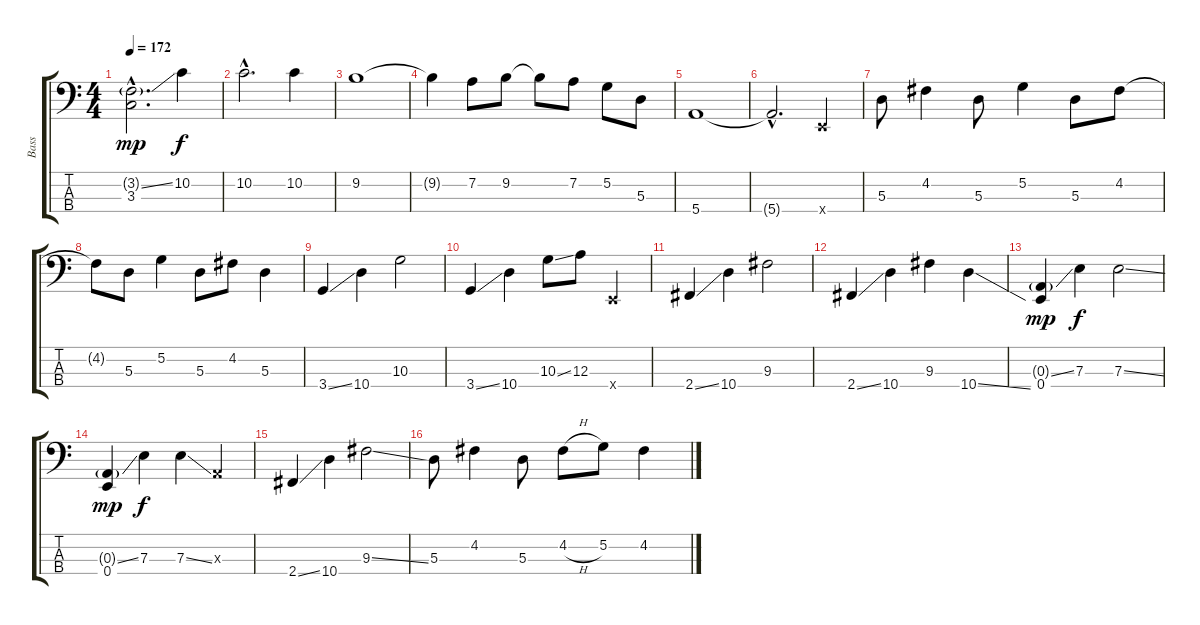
\track ("Bass" "Bass") {instrument electricbasspick}
\staff {score tabs}
\tuning (G2 D2 A1 E1) {hide}
\ts (4 4)
\tempo 172
\clef f4
\ks c
(3.2{ss g hac} 3.3{hac}).2{d dy mp} 10.2.4{dy f} |
10.2{hac}.2{d} 10.2.4 |
9.2.1 |
9.2{t}.4 7.2.8 9.2.8 9.2{t}.8 7.2.8 5.2.8 5.3.8 |
5.4.1 |
5.4{hac t}.2{d} 0.4{x}.4 |
5.3.8 4.2.4 5.3.8 5.2.4 5.3.8 4.2.8 |
4.2{t}.8 5.3.8 5.2.4 5.3.8 4.2.8 5.3.4 |
3.4{ss}.4 10.4.4 10.3.2 |
3.4{ss}.4 10.4.4 10.3{ss}.8 12.3.8 0.4{x}.4 |
2.4{ss}.4 10.4.4 9.3.2 |
2.4{ss}.4 10.4.4 9.3.4 10.4{ss}.4 |
(0.3{ss g} 0.4).4{dy mp} 7.3.4{dy f} 7.3{ss}.2 |
(0.3{ss g} 0.4).4{dy mp} 7.3.4{dy f} 7.3{ss}.4 0.3{x}.4 |
2.4{ss}.4 10.4.4 9.3{ss}.2 |
5.3.8 4.2.4 5.3.8 4.2{h}.8 5.2.8 4.2.4
